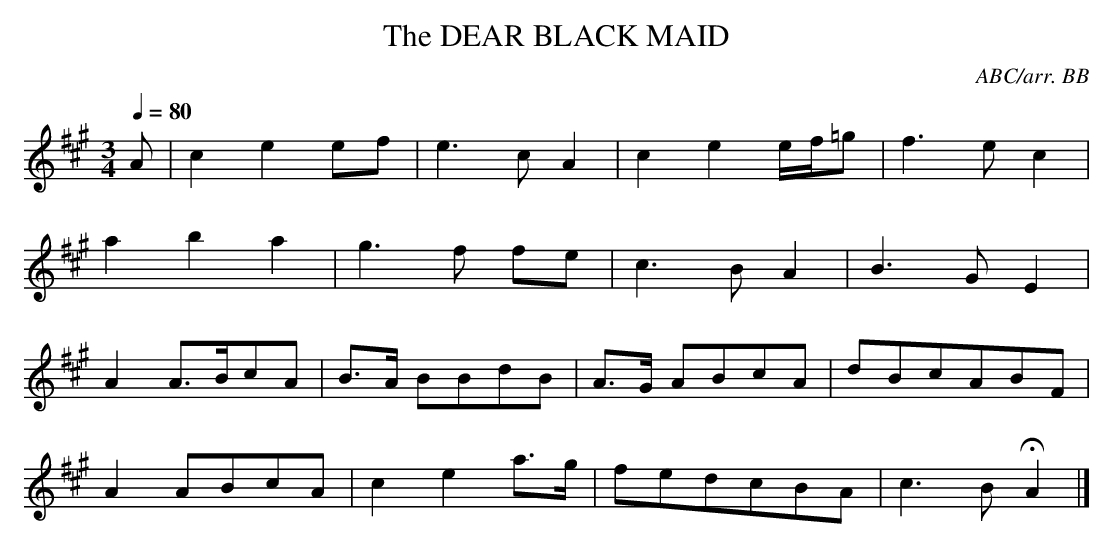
X:1
T:DEAR BLACK MAID, The
C:ABC/arr. BB
Q:1/4=80
L:1/8
M:3/4
K:A
A|c2e2ef|e3cA2|c2e2 e/f/=g|f3ec2|
a2 b2 a2|g3f fe|c3BA2|B3GE2|
A2 A>BcA|B>A BBdB|A>G ABcA|dBcABF|
A2 ABcA|c2e2 a>g|fedcBA|c3B HA2 |]
